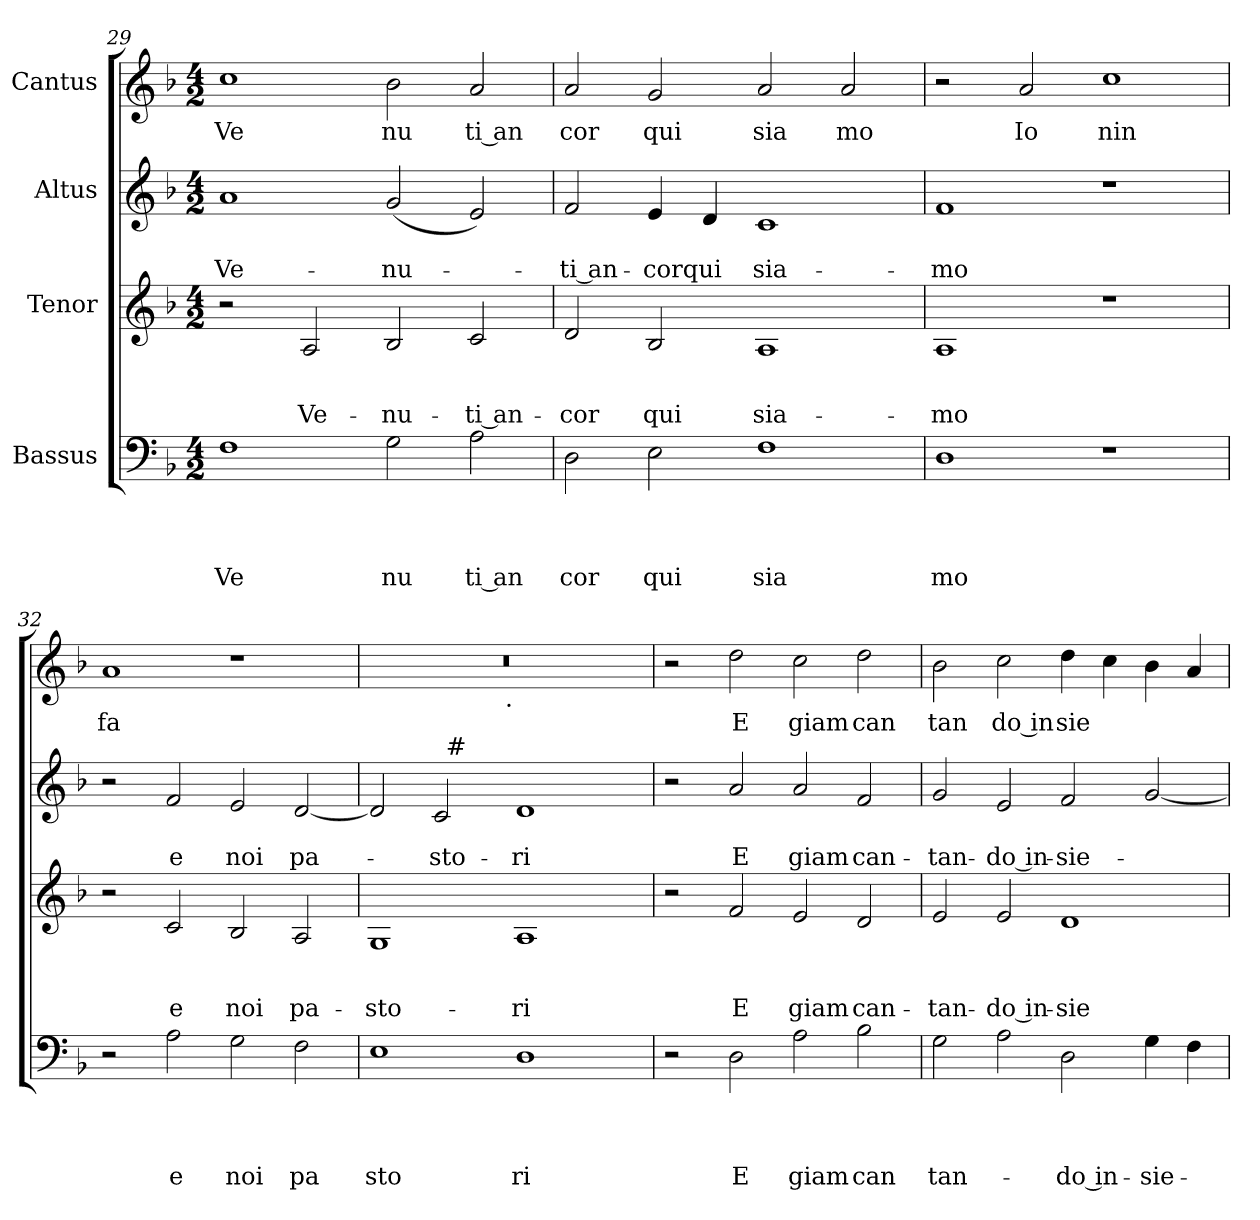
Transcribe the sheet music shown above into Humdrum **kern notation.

**kern	**text	**text	**text	**text	**kern	**text	**text	**text	**kern	**text	**text	**kern	**text
*part4	*part4	*part4	*part4	*part4	*part3	*part3	*part3	*part3	*part2	*part2	*part2	*part1	*part1
*staff4	*staff4	*staff4	*staff4	*staff4	*staff3	*staff3	*staff3	*staff3	*staff2	*staff2	*staff2	*staff1	*staff1
*I"Bassus	*	*	*	*	*I"Tenor	*	*	*	*I"Altus	*	*	*I"Cantus	*
*clefF4	*	*	*	*	*clefG2	*	*	*	*clefG2	*	*	*clefG2	*
*k[b-]	*	*	*	*	*k[b-]	*	*	*	*k[b-]	*	*	*k[b-]	*
*F:	*	*	*	*	*F:	*	*	*	*F:	*	*	*F:	*
*M4/2	*	*	*	*	*M4/2	*	*	*	*M4/2	*	*	*M4/2	*
=29	=29	=29	=29	=29	=29	=29	=29	=29	=29	=29	=29	=29	=29
!	!	!	!	!LO:LY:b	!	!	!	!	!	!	!LO:LY:b	!	!LO:LY:b
1F	.	.	.	Ve	2r	.	.	.	1a	.	Ve-	1cc	Ve
!	!	!	!	!	!	!	!	!LO:LY:b	!	!	!	!	!
.	.	.	.	.	2A/	.	.	Ve-	.	.	.	.	.
!	!	!	!	!LO:LY:b	!	!	!	!LO:LY:b	!	!	!LO:LY:b	!	!LO:LY:b
2G\	.	.	.	nu	2B-/	.	.	-nu-	(2g/	.	-nu-	2b-\	nu
!	!	!	!	!LO:LY:b:rj	!	!	!	!LO:LY:b:rj	!	!	!	!	!LO:LY:b:rj
2A\	.	.	.	ti an	2c/	.	.	-ti an-	2e/)	.	.	2a/	ti an
=30	=30	=30	=30	=30	=30	=30	=30	=30	=30	=30	=30	=30	=30
!	!	!	!	!LO:LY:b	!	!	!	!LO:LY:b	!	!	!LO:LY:b:rj	!	!LO:LY:b
2D\	.	.	.	cor	(2d/	.	.	-cor	2f/	.	-ti an-	2a/	cor
!	!	!	!	!LO:LY:b	!	!	!	!LO:LY:b	!	!	!LO:LY:b	!	!LO:LY:b
2E\	.	.	.	qui	2B-/	.	.	qui	4e/	.	-corqui	2g/	qui
.	.	.	.	.	.	.	.	.	4d/	.	.	.	.
!	!	!	!	!LO:LY:b	!	!	!	!LO:LY:b	!	!	!LO:LY:b	!	!LO:LY:b
1F	.	.	.	sia	1A	.	.	sia-	1c	.	sia-	2a/	sia
!	!	!	!	!	!	!	!	!	!	!	!	!	!LO:LY:b
.	.	.	.	.	.	.	.	.	.	.	.	2a/	mo
=31	=31	=31	=31	=31	=31	=31	=31	=31	=31	=31	=31	=31	=31
!	!	!	!	!LO:LY:b	!	!	!	!LO:LY:b	!	!	!LO:LY:b	!	!
1D	.	.	.	mo	1A	.	.	-mo	1f	.	-mo	2r	.
!	!	!	!	!	!	!	!	!	!	!	!	!	!LO:LY:b
.	.	.	.	.	.	.	.	.	.	.	.	2a/	Io
!	!	!	!	!	!	!	!	!	!	!	!	!	!LO:LY:b
1r	.	.	.	.	1r	.	.	.	1r	.	.	1cc	nin
=32	=32	=32	=32	=32	=32	=32	=32	=32	=32	=32	=32	=32	=32
!	!	!	!	!	!	!	!	!	!	!	!	!	!LO:LY:b
2r	.	.	.	.	2r	.	.	.	2r	.	.	1a	fa
!	!	!	!	!LO:LY:b	!	!	!	!LO:LY:b	!	!	!LO:LY:b	!	!
2A\	.	.	.	e	2c/	.	.	e	2f/	.	e	.	.
!	!	!	!	!LO:LY:b	!	!	!	!LO:LY:b	!	!	!LO:LY:b	!	!
2G\	.	.	.	noi	2B-/	.	.	noi	2e/	.	noi	1r	.
!	!	!	!	!LO:LY:b	!	!	!	!LO:LY:b	!	!	!LO:LY:b	!	!
2F\	.	.	.	pa	2A/	.	.	pa-	[<2d/	.	pa-	.	.
=33	=33	=33	=33	=33	=33	=33	=33	=33	=33	=33	=33	=33	=33
!	!	!	!	!LO:LY:b	!	!	!	!LO:LY:b	!	!	!	!	!
*	*	*	*	*	*	*	*	*	*^	*	*	*^	*
1E	.	.	.	sto	1G	.	.	-sto-	2d/]	2ryy	.	.	0r	2ryy	.
!	!	!	!	!	!	!	!	!	!	!	!	!LO:LY:b	!	!	!
.	.	.	.	.	.	.	.	.	2c/	32ryy	.	-sto-	.	4...ryy	.
!	!	!	!	!	!	!	!	!	!	!LO:TX:a:t=#	!	!	!	!	!
.	.	.	.	.	.	.	.	.	.	1ryy	.	.	.	.	.
!	!	!	!	!	!	!	!	!	!	!	!	!	!	!LO:TX:b:t=.	!
.	.	.	.	.	.	.	.	.	.	.	.	.	.	1ryy	.
!	!	!	!	!LO:LY:b	!	!	!	!LO:LY:b	!	!	!	!LO:LY:b	!	!	!
1D	.	.	.	ri	1A	.	.	-ri	1d	.	.	-ri	.	.	.
.	.	.	.	.	.	.	.	.	.	4...ryy	.	.	.	.	.
.	.	.	.	.	.	.	.	.	.	.	.	.	.	32ryy	.
*	*	*	*	*	*	*	*	*	*v	*v	*	*	*	*	*
*	*	*	*	*	*	*	*	*	*	*	*	*v	*v	*
=34	=34	=34	=34	=34	=34	=34	=34	=34	=34	=34	=34	=34	=34
2r	.	.	.	.	2r	.	.	.	2r	.	.	2r	.
!	!	!	!	!LO:LY:b	!	!	!	!LO:LY:b	!	!	!LO:LY:b	!	!LO:LY:b
2D\	.	.	.	E	2f/	.	.	E	2a/	.	E	2dd\	E
!	!	!	!	!LO:LY:b	!	!	!	!LO:LY:b	!	!	!LO:LY:b	!	!LO:LY:b
2A\	.	.	.	giam	2e/	.	.	giam	2a/	.	giam	2cc\	giam
!	!	!	!	!LO:LY:b	!	!	!	!LO:LY:b	!	!	!LO:LY:b	!	!LO:LY:b
2B-\	.	.	.	can	2d/	.	.	can-	2f/	.	can-	2dd\	can
!!LO:PB:g=z
=35	=35	=35	=35	=35	=35	=35	=35	=35	=35	=35	=35	=35	=35
!	!	!	!	!LO:LY:b	!	!	!	!LO:LY:b	!	!	!LO:LY:b	!	!LO:LY:b
2G\	.	.	.	tan-	2e/	.	.	-tan-	2g/	.	-tan-	2b-\	tan
!	!	!	!	!	!	!	!	!LO:LY:b:rj	!	!	!LO:LY:b:rj	!	!LO:LY:b:rj
2A\	.	.	.	.	2e/	.	.	-do in-	2e/	.	-do in-	2cc\	do in
!	!	!	!	!LO:LY:b:rj	!	!	!	!LO:LY:b	!	!	!LO:LY:b	!	!LO:LY:b
2D\	.	.	.	-do in-	1d	.	.	-sie-	2f/	.	-sie-	4dd\	sie
.	.	.	.	.	.	.	.	.	.	.	.	4cc\	.
!	!	!	!	!LO:LY:b	!	!	!	!	!	!	!	!	!
4G\	.	.	.	-sie-	.	.	.	.	[<2g/	.	.	4b-\	.
4F\	.	.	.	.	.	.	.	.	.	.	.	4a/	.
=	=	=	=	=	=	=	=	=	=	=	=	=	=
*-	*-	*-	*-	*-	*-	*-	*-	*-	*-	*-	*-	*-	*-
